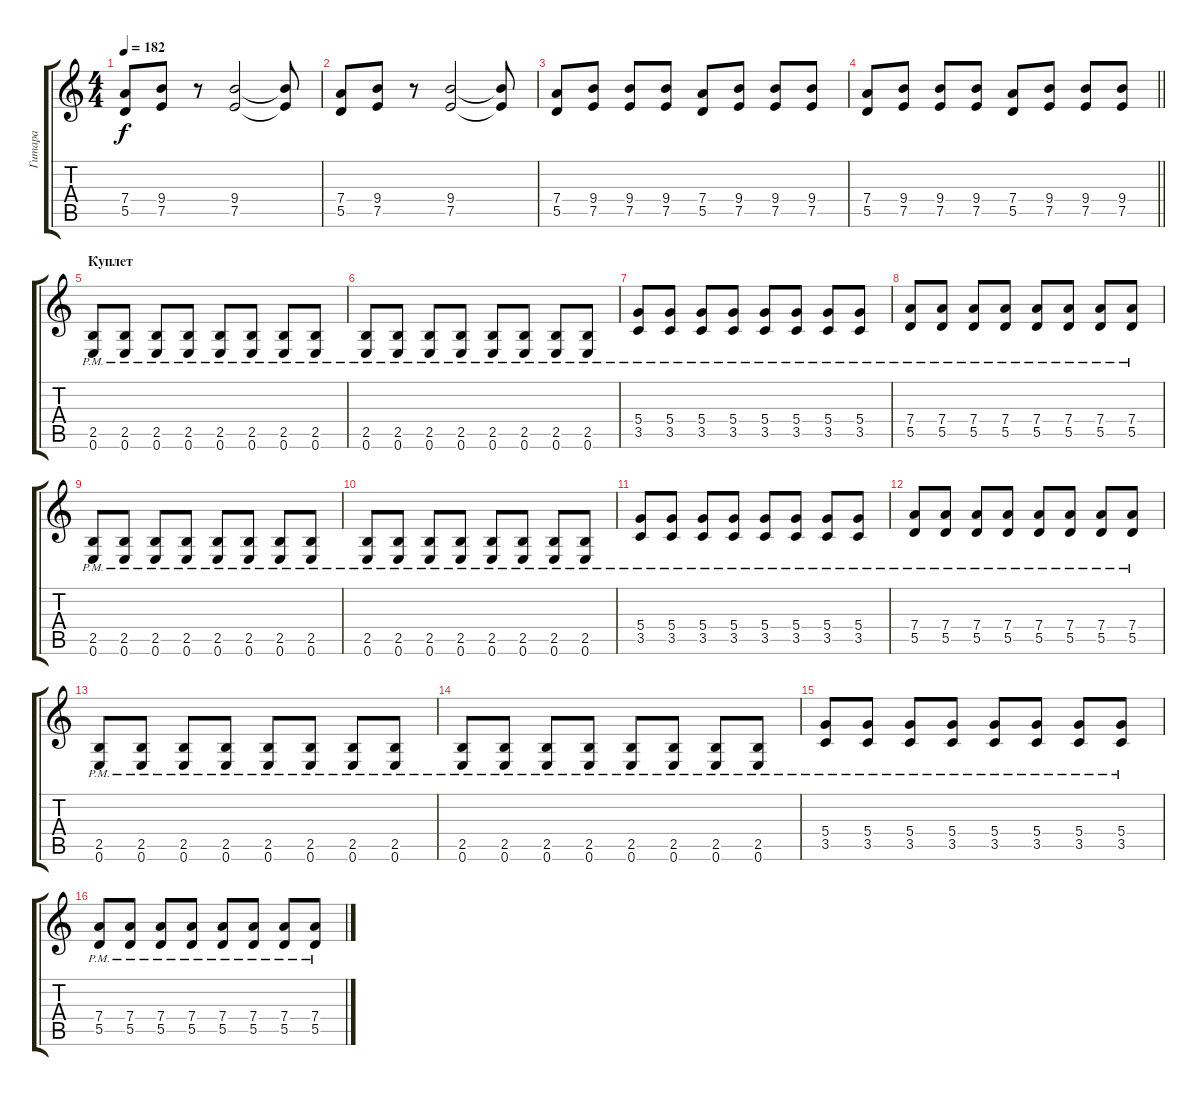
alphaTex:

\track ("Гитара" "Гитара") {instrument distortionguitar}
\staff {score tabs}
\tuning (E4 B3 G3 D3 A2 E2) {hide}
\ts (4 4)
\tempo 182
\clef g2
\ks c
(7.4 5.5).8{dy f} (9.4 7.5).8 r.8 (9.4 7.5).2 (9.4{t} 7.5{t}).8 |
(7.4 5.5).8 (9.4 7.5).8 r.8 (9.4 7.5).2 (9.4{t} 7.5{t}).8 |
(7.4 5.5).8 (9.4 7.5).8 (9.4 7.5).8 (9.4 7.5).8 (7.4 5.5).8 (9.4 7.5).8 (9.4 7.5).8 (9.4 7.5).8 |
\barLineRight lightlight
(7.4 5.5).8 (9.4 7.5).8 (9.4 7.5).8 (9.4 7.5).8 (7.4 5.5).8 (9.4 7.5).8 (9.4 7.5).8 (9.4 7.5).8 |
\section ("" "Куплет")
(2.5{pm} 0.6{pm}).8 (2.5{pm} 0.6{pm}).8 (2.5{pm} 0.6{pm}).8 (2.5{pm} 0.6{pm}).8 (2.5{pm} 0.6{pm}).8 (2.5{pm} 0.6{pm}).8 (2.5{pm} 0.6{pm}).8 (2.5{pm} 0.6{pm}).8 |
(2.5{pm} 0.6{pm}).8 (2.5{pm} 0.6{pm}).8 (2.5{pm} 0.6{pm}).8 (2.5{pm} 0.6{pm}).8 (2.5{pm} 0.6{pm}).8 (2.5{pm} 0.6{pm}).8 (2.5{pm} 0.6{pm}).8 (2.5{pm} 0.6{pm}).8 |
(5.4{pm} 3.5{pm}).8 (5.4{pm} 3.5{pm}).8 (5.4{pm} 3.5{pm}).8 (5.4{pm} 3.5{pm}).8 (5.4{pm} 3.5{pm}).8 (5.4{pm} 3.5{pm}).8 (5.4{pm} 3.5{pm}).8 (5.4{pm} 3.5{pm}).8 |
(7.4{pm} 5.5{pm}).8 (7.4{pm} 5.5{pm}).8 (7.4{pm} 5.5{pm}).8 (7.4{pm} 5.5{pm}).8 (7.4{pm} 5.5{pm}).8 (7.4{pm} 5.5{pm}).8 (7.4{pm} 5.5{pm}).8 (7.4{pm} 5.5{pm}).8 |
(2.5{pm} 0.6{pm}).8 (2.5{pm} 0.6{pm}).8 (2.5{pm} 0.6{pm}).8 (2.5{pm} 0.6{pm}).8 (2.5{pm} 0.6{pm}).8 (2.5{pm} 0.6{pm}).8 (2.5{pm} 0.6{pm}).8 (2.5{pm} 0.6{pm}).8 |
(2.5{pm} 0.6{pm}).8 (2.5{pm} 0.6{pm}).8 (2.5{pm} 0.6{pm}).8 (2.5{pm} 0.6{pm}).8 (2.5{pm} 0.6{pm}).8 (2.5{pm} 0.6{pm}).8 (2.5{pm} 0.6{pm}).8 (2.5{pm} 0.6{pm}).8 |
(5.4{pm} 3.5{pm}).8 (5.4{pm} 3.5{pm}).8 (5.4{pm} 3.5{pm}).8 (5.4{pm} 3.5{pm}).8 (5.4{pm} 3.5{pm}).8 (5.4{pm} 3.5{pm}).8 (5.4{pm} 3.5{pm}).8 (5.4{pm} 3.5{pm}).8 |
(7.4{pm} 5.5{pm}).8 (7.4{pm} 5.5{pm}).8 (7.4{pm} 5.5{pm}).8 (7.4{pm} 5.5{pm}).8 (7.4{pm} 5.5{pm}).8 (7.4{pm} 5.5{pm}).8 (7.4{pm} 5.5{pm}).8 (7.4{pm} 5.5{pm}).8 |
(2.5{pm} 0.6{pm}).8 (2.5{pm} 0.6{pm}).8 (2.5{pm} 0.6{pm}).8 (2.5{pm} 0.6{pm}).8 (2.5{pm} 0.6{pm}).8 (2.5{pm} 0.6{pm}).8 (2.5{pm} 0.6{pm}).8 (2.5{pm} 0.6{pm}).8 |
(2.5{pm} 0.6{pm}).8 (2.5{pm} 0.6{pm}).8 (2.5{pm} 0.6{pm}).8 (2.5{pm} 0.6{pm}).8 (2.5{pm} 0.6{pm}).8 (2.5{pm} 0.6{pm}).8 (2.5{pm} 0.6{pm}).8 (2.5{pm} 0.6{pm}).8 |
(5.4{pm} 3.5{pm}).8 (5.4{pm} 3.5{pm}).8 (5.4{pm} 3.5{pm}).8 (5.4{pm} 3.5{pm}).8 (5.4{pm} 3.5{pm}).8 (5.4{pm} 3.5{pm}).8 (5.4{pm} 3.5{pm}).8 (5.4{pm} 3.5{pm}).8 |
(7.4{pm} 5.5{pm}).8 (7.4{pm} 5.5{pm}).8 (7.4{pm} 5.5{pm}).8 (7.4{pm} 5.5{pm}).8 (7.4{pm} 5.5{pm}).8 (7.4{pm} 5.5{pm}).8 (7.4{pm} 5.5{pm}).8 (7.4{pm} 5.5{pm}).8
